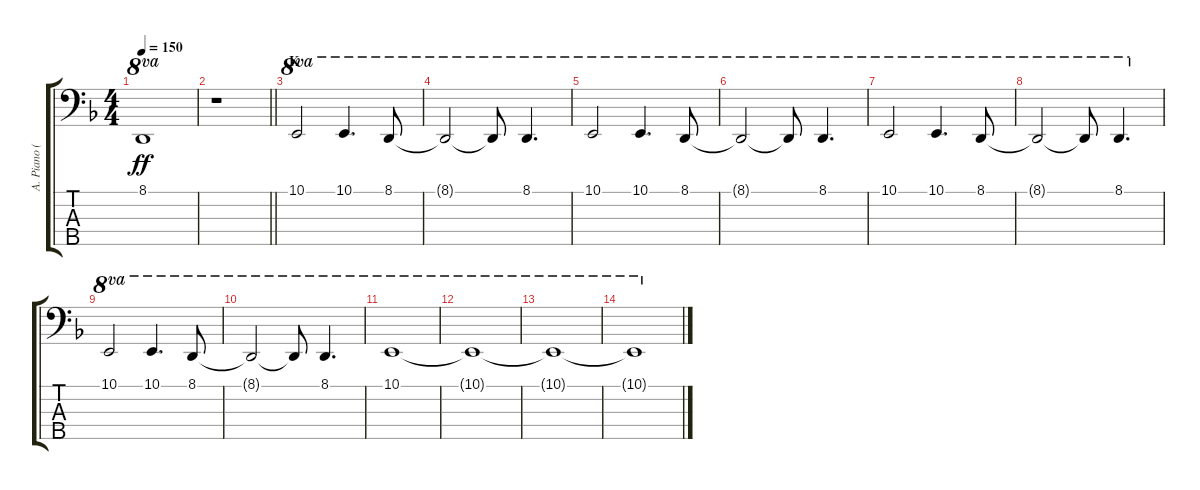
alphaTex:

\track ("A. Piano (Left Hand)" "A. Piano (") {instrument acousticgrandpiano}
\staff {score tabs}
\tuning (Gb2 Db2 Ab1 Eb1 Bb0) {hide}
\ts (4 4)
\tempo 150
\clef f4
\ks f
8.1.1{ot 8va dy ff} |
\barLineRight lightlight
r.1 |
\section ("" "K")
10.1.2{ot 8va} 10.1.4{d ot 8va} 8.1.8{ot 8va} |
8.1{t}.2{ot 8va} 8.1{t}.8{ot 8va} 8.1.4{d ot 8va} |
10.1.2{ot 8va} 10.1.4{d ot 8va} 8.1.8{ot 8va} |
8.1{t}.2{ot 8va} 8.1{t}.8{ot 8va} 8.1.4{d ot 8va} |
10.1.2{ot 8va} 10.1.4{d ot 8va} 8.1.8{ot 8va} |
8.1{t}.2{ot 8va} 8.1{t}.8{ot 8va} 8.1.4{d ot 8va} |
10.1.2{ot 8va} 10.1.4{d ot 8va} 8.1.8{ot 8va} |
8.1{t}.2{ot 8va} 8.1{t}.8{ot 8va} 8.1.4{d ot 8va} |
10.1.1{ot 8va} |
10.1{t}.1{ot 8va} |
10.1{t}.1{ot 8va} |
10.1{t}.1{ot 8va}
